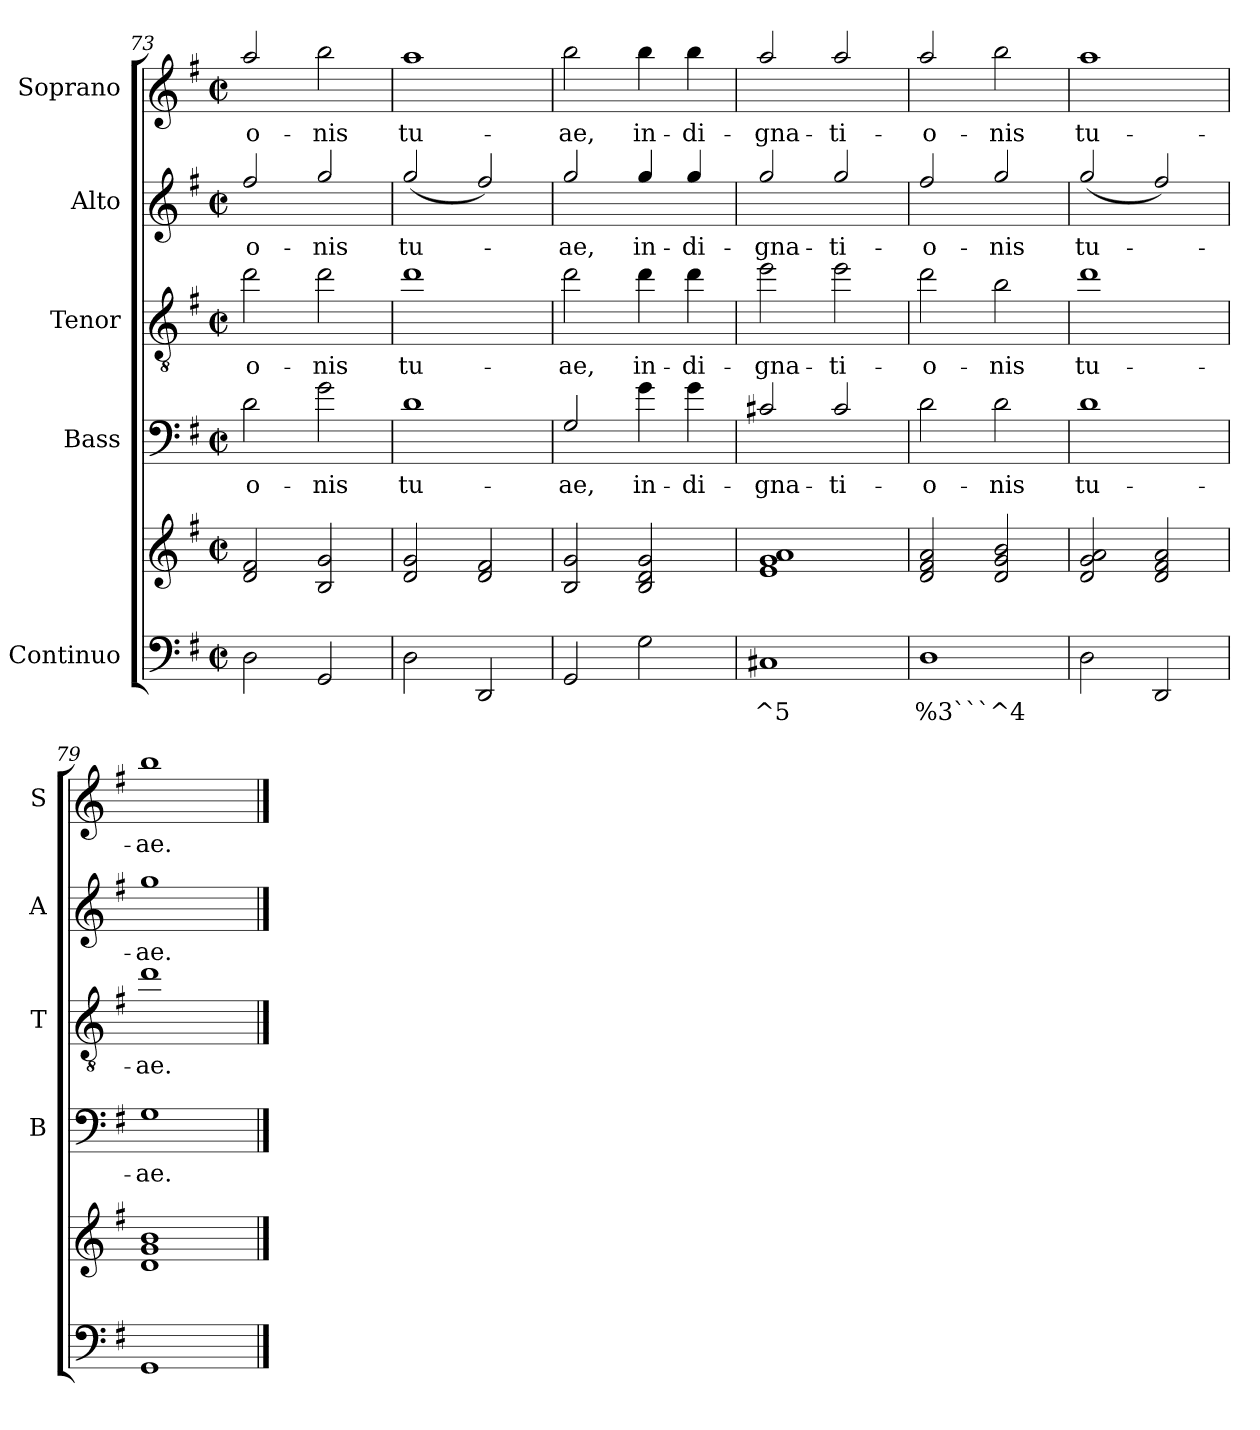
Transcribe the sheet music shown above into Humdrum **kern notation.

**kern	**text	**kern	**kern	**text	**kern	**text	**kern	**text	**kern	**text
*part5	*part5	*part5	*part4	*part4	*part3	*part3	*part2	*part2	*part1	*part1
*staff6	*staff6	*staff5	*staff4	*staff4	*staff3	*staff3	*staff2	*staff2	*staff1	*staff1
*I"Continuo	*	*	*I"Bass	*	*I"Tenor	*	*I"Alto	*	*I"Soprano	*
*	*	*	*I'B	*	*I'T	*	*I'A	*	*I'S	*
*clefF4	*	*clefG2	*clefF4	*	*clefGv2	*	*clefG2	*	*clefG2	*
*	*	*	*ITrd7c12	*	*ITrd7c12	*	*ITrd7c12	*	*ITrd7c12	*
*k[f#]	*	*k[f#]	*k[f#]	*	*k[f#]	*	*k[f#]	*	*k[f#]	*
*G:	*	*G:	*G:	*	*G:	*	*G:	*	*G:	*
*M2/2	*	*M2/2	*M2/2	*	*M2/2	*	*M2/2	*	*M2/2	*
*met(c|)	*	*met(c|)	*met(c|)	*	*met(c|)	*	*met(c|)	*	*met(c|)	*
=73	=73	=73	=73	=73	=73	=73	=73	=73	=73	=73
!	!	!	!	!LO:LY:b	!	!	!	!	!	!
!	!	!	!	!	!	!LO:LY:b	!	!	!	!
!	!	!	!	!	!	!	!	!LO:LY:b	!	!
!	!	!	!	!	!	!	!	!	!	!LO:LY:b
2D\	.	2d!/ 2f#!/	2D\	-o-	2d\	-o-	2f#/	-o-	2a/	-o-
!	!	!	!	!LO:LY:b	!	!	!	!	!	!
!	!	!	!	!	!	!LO:LY:b	!	!	!	!
!	!	!	!	!	!	!	!	!LO:LY:b	!	!
!	!	!	!	!	!	!	!	!	!	!LO:LY:b
2GG/	.	2B!/ 2g!/	2G\	-nis	2d\	-nis	2g/	-nis	2b\	-nis
=74	=74	=74	=74	=74	=74	=74	=74	=74	=74	=74
!	!	!	!	!LO:LY:b	!	!	!	!	!	!
!	!	!	!	!	!	!LO:LY:b	!	!	!	!
!	!	!	!	!	!	!	!	!LO:LY:b	!	!
!	!	!	!	!	!	!	!	!	!	!LO:LY:b
2D\	.	2d!/ 2g!/	1D	tu-	1d	tu-	(<2g/	tu-	1a	tu-
2DD/	.	2d!/ 2f#!/	.	.	.	.	2f#/)	.	.	.
=75	=75	=75	=75	=75	=75	=75	=75	=75	=75	=75
!	!	!	!	!LO:LY:b	!	!	!	!	!	!
!	!	!	!	!	!	!LO:LY:b	!	!	!	!
!	!	!	!	!	!	!	!	!LO:LY:b	!	!
!	!	!	!	!	!	!	!	!	!	!LO:LY:b
2GG/	.	2B!/ 2g!/	2GG/	-ae,	2d\	-ae,	2g/	-ae,	2b\	-ae,
!	!	!	!	!LO:LY:b	!	!	!	!	!	!
!	!	!	!	!	!	!LO:LY:b	!	!	!	!
!	!	!	!	!	!	!	!	!LO:LY:b	!	!
!	!	!	!	!	!	!	!	!	!	!LO:LY:b
2G\	.	2B!/ 2d!/ 2g!/	4G\	in-	4d\	in-	4g/	in-	4b\	in-
!	!	!	!	!LO:LY:b	!	!	!	!	!	!
!	!	!	!	!	!	!LO:LY:b	!	!	!	!
!	!	!	!	!	!	!	!	!LO:LY:b	!	!
!	!	!	!	!	!	!	!	!	!	!LO:LY:b
.	.	.	4G\	-di-	4d\	-di-	4g/	-di-	4b\	-di-
=76	=76	=76	=76	=76	=76	=76	=76	=76	=76	=76
!	!LO:LY:b	!	!	!	!	!	!	!	!	!
!	!	!	!	!LO:LY:b	!	!	!	!	!	!
!	!	!	!	!	!	!LO:LY:b	!	!	!	!
!	!	!	!	!	!	!	!	!LO:LY:b	!	!
!	!	!	!	!	!	!	!	!	!	!LO:LY:b
1C#X	^5	1e! 1g! 1a!	2C#X/	-gna-	2e\	-gna-	2g/	-gna-	2a/	-gna-
!	!	!	!	!LO:LY:b	!	!	!	!	!	!
!	!	!	!	!	!	!LO:LY:b	!	!	!	!
!	!	!	!	!	!	!	!	!LO:LY:b	!	!
!	!	!	!	!	!	!	!	!	!	!LO:LY:b
.	.	.	2C#/	-ti-	2e\	-ti-	2g/	-ti-	2a/	-ti-
=77	=77	=77	=77	=77	=77	=77	=77	=77	=77	=77
!	!LO:LY:b	!	!	!	!	!	!	!	!	!
!	!	!	!	!LO:LY:b	!	!	!	!	!	!
!	!	!	!	!	!	!LO:LY:b	!	!	!	!
!	!	!	!	!	!	!	!	!LO:LY:b	!	!
!	!	!	!	!	!	!	!	!	!	!LO:LY:b
1D	%3```^4	2d!/ 2f#!/ 2a!/	2D\	-o-	2d\	-o-	2f#/	-o-	2a/	-o-
!	!	!	!	!LO:LY:b	!	!	!	!	!	!
!	!	!	!	!	!	!LO:LY:b	!	!	!	!
!	!	!	!	!	!	!	!	!LO:LY:b	!	!
!	!	!	!	!	!	!	!	!	!	!LO:LY:b
.	.	2d!/ 2g!/ 2b!/	2D\	-nis	2B\	-nis	2g/	-nis	2b\	-nis
=78	=78	=78	=78	=78	=78	=78	=78	=78	=78	=78
!	!	!	!	!LO:LY:b	!	!	!	!	!	!
!	!	!	!	!	!	!LO:LY:b	!	!	!	!
!	!	!	!	!	!	!	!	!LO:LY:b	!	!
!	!	!	!	!	!	!	!	!	!	!LO:LY:b
2D\	.	2d!/ 2g!/ 2a!/	1D	tu-	1d	tu-	(<2g/	tu-	1a	tu-
2DD/	.	2d!/ 2f#!/ 2a!/	.	.	.	.	2f#/)	.	.	.
=79	=79	=79	=79	=79	=79	=79	=79	=79	=79	=79
!	!	!	!	!LO:LY:b	!	!	!	!	!	!
!	!	!	!	!	!	!LO:LY:b	!	!	!	!
!	!	!	!	!	!	!	!	!LO:LY:b	!	!
!	!	!	!	!	!	!	!	!	!	!LO:LY:b
1GG	.	1d! 1g! 1b!	1GG	-ae.	1d	-ae.	1g	-ae.	1b	-ae.
==	==	==	==	==	==	==	==	==	==	==
*-	*-	*-	*-	*-	*-	*-	*-	*-	*-	*-
